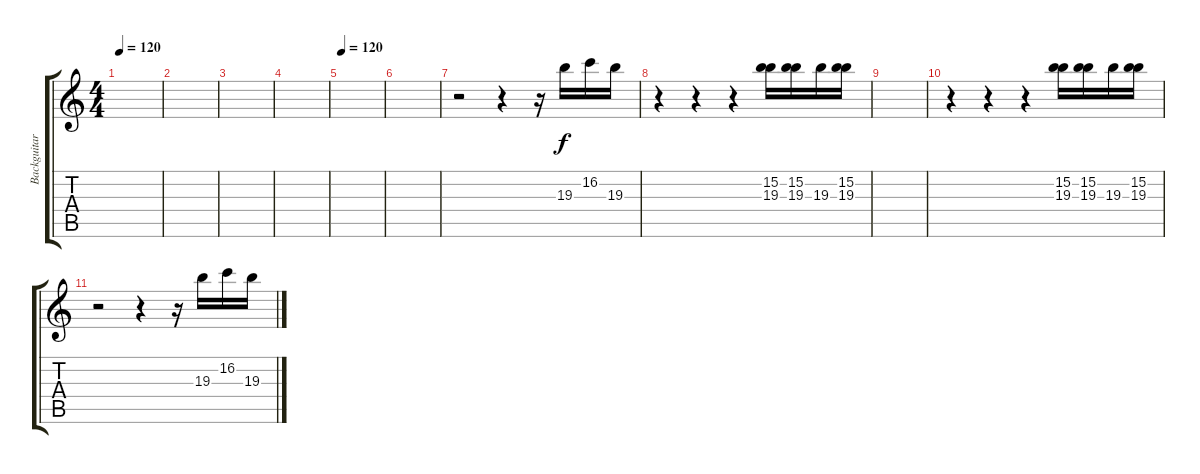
\track ("Backguitar" "Backguitar") {instrument distortionguitar}
\staff {score tabs}
\tuning (Db4 Ab3 E3 B2 Gb2 B1) {hide}
\ts (4 4)
\tempo 120
\clef g2
\ks c
|
|
|
|
\tempo 120
|
|
r.2 r.4 r.16 19.3.16 16.2.16 19.3.16 |
r.4 r.4 r.4 (15.2 19.3).16 (15.2 19.3).16 19.3.16 (15.2 19.3).16 |
|
r.4 r.4 r.4 (15.2 19.3).16 (15.2 19.3).16 19.3.16 (15.2 19.3).16 |
r.2 r.4 r.16 19.3.16 16.2.16 19.3.16
